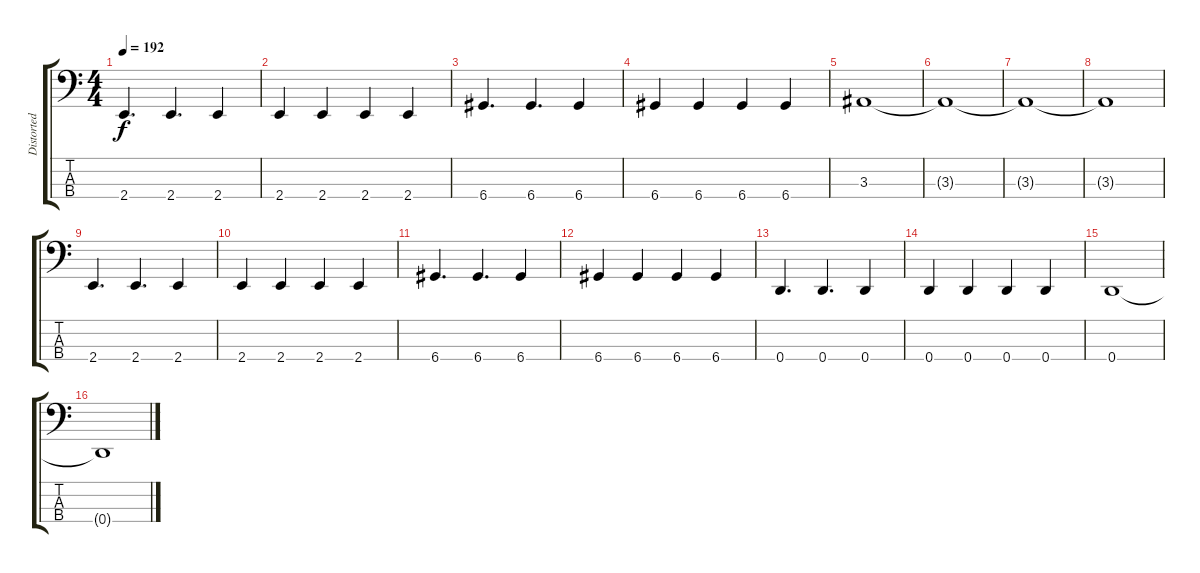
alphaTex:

\track ("Distorted bass" "Distorted ") {instrument electricbasspick}
\staff {score tabs}
\tuning (F2 C2 G1 D1) {hide}
\ts (4 4)
\tempo 192
\clef f4
\ks c
2.4.4{d dy f} 2.4.4{d} 2.4.4 |
2.4.4 2.4.4 2.4.4 2.4.4 |
6.4.4{d} 6.4.4{d} 6.4.4 |
6.4.4 6.4.4 6.4.4 6.4.4 |
3.3.1 |
3.3{t}.1 |
3.3{t}.1 |
3.3{t}.1 |
2.4.4{d} 2.4.4{d} 2.4.4 |
2.4.4 2.4.4 2.4.4 2.4.4 |
6.4.4{d} 6.4.4{d} 6.4.4 |
6.4.4 6.4.4 6.4.4 6.4.4 |
0.4.4{d} 0.4.4{d} 0.4.4 |
0.4.4 0.4.4 0.4.4 0.4.4 |
0.4.1 |
0.4{t}.1
